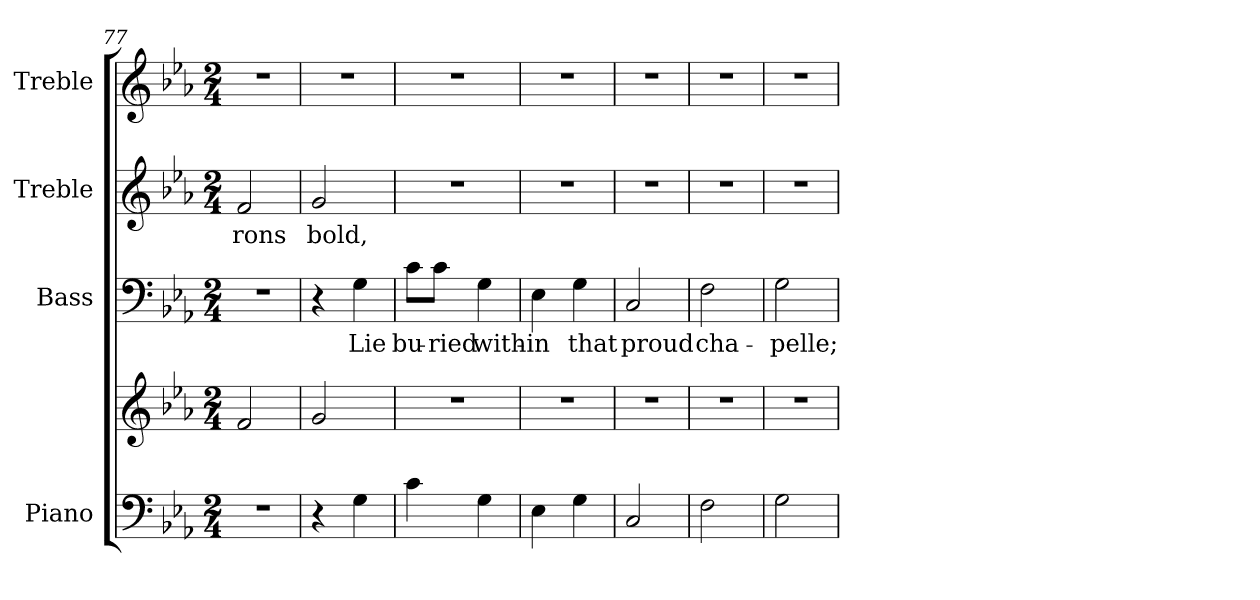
**kern	**kern	**kern	**text	**kern	**text	**kern
*part4	*part4	*part3	*part3	*part2	*part2	*part1
*staff5	*staff4	*staff3	*staff3	*staff2	*staff2	*staff1
*I"Piano	*	*I"Bass	*	*I"Treble	*	*I"Treble
*I'Pno.	*	*I'B.	*	*	*	*
*clefF4	*clefG2	*clefF4	*	*clefG2	*	*clefG2
*k[b-e-a-]	*k[b-e-a-]	*k[b-e-a-]	*	*k[b-e-a-]	*	*k[b-e-a-]
*E-:	*E-:	*E-:	*	*E-:	*	*E-:
*M2/4	*M2/4	*M2/4	*	*M2/4	*	*M2/4
=77	=77	=77	=77	=77	=77	=77
!LO:N:vis=1	!	!LO:N:vis=1	!	!	!	!
!	!	!	!	!	!LO:LY:b:color=#000000	!LO:N:vis=1
2r	2fi/	2r	.	2fi/	-rons	2r
=78	=78	=78	=78	=78	=78	=78
!	!	!	!	!	!LO:LY:b:color=#000000	!LO:N:vis=1
4r	2gi/	4r	.	2gi/	bold,	2r
!	!	!	!LO:LY:b:color=#000000	!	!	!
4Gi\	.	4Gi\	Lie	.	.	.
!!LO:LB:g=z
=79	=79	=79	=79	=79	=79	=79
!	!LO:N:vis=1	!	!	!	!	!
!	!	!	!LO:LY:b:color=#000000	!LO:N:vis=1	!	!LO:N:vis=1
4ci\	2r	8ci\L	bu-	2r	.	2r
!	!	!	!LO:LY:b:color=#000000	!	!	!
.	.	8ci\J	-ried	.	.	.
!	!	!	!LO:LY:b:color=#000000	!	!	!
4Gi\	.	4Gi\	with-	.	.	.
=80	=80	=80	=80	=80	=80	=80
!	!LO:N:vis=1	!	!	!	!	!
!	!	!	!LO:LY:b:color=#000000	!LO:N:vis=1	!	!LO:N:vis=1
4E-i\	2r	4E-i\	-in	2r	.	2r
!	!	!	!LO:LY:b:color=#000000	!	!	!
4Gi\	.	4Gi\	that	.	.	.
=81	=81	=81	=81	=81	=81	=81
!	!LO:N:vis=1	!	!	!	!	!
!	!	!	!LO:LY:b:color=#000000	!LO:N:vis=1	!	!LO:N:vis=1
2Ci/	2r	2Ci/	proud	2r	.	2r
=82	=82	=82	=82	=82	=82	=82
!	!LO:N:vis=1	!	!	!	!	!
!	!	!	!LO:LY:b:color=#000000	!LO:N:vis=1	!	!LO:N:vis=1
2Fi\	2r	2Fi\	cha-	2r	.	2r
=83	=83	=83	=83	=83	=83	=83
!	!LO:N:vis=1	!	!	!	!	!
!	!	!	!LO:LY:b:color=#000000	!LO:N:vis=1	!	!LO:N:vis=1
2Gi\	2r	2Gi\	-pelle;	2r	.	2r
=	=	=	=	=	=	=
*-	*-	*-	*-	*-	*-	*-
